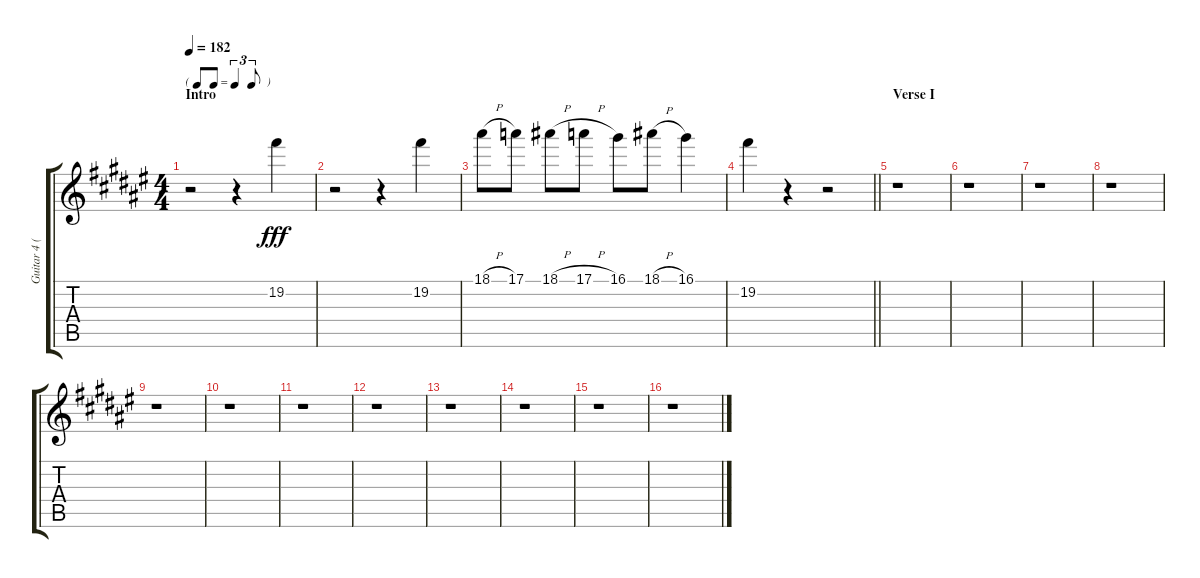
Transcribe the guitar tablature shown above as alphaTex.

\track ("Guitar 4 (clarinette)" "Guitar 4 (") {instrument distortionguitar}
\staff {score tabs}
\tuning (E4 B3 G3 D3 A2 E2) {hide}
\ts (4 4)
\tf triplet8th
\section ("" "Intro")
\tempo 182
\clef g2
\ks f#
r.2{dy fff instrument distortionguitar} r.4 19.2.4 |
r.2 r.4 19.2.4 |
18.1{h}.8 17.1.8 18.1{h}.8 17.1{h}.8 16.1.8 18.1{h}.8 16.1.4 |
\barLineRight lightlight
19.2.4 r.4 r.2 |
\section ("" "Verse I")
r.1 |
r.1 |
r.1 |
r.1 |
r.1 |
r.1 |
r.1 |
r.1 |
r.1 |
r.1 |
r.1 |
r.1
